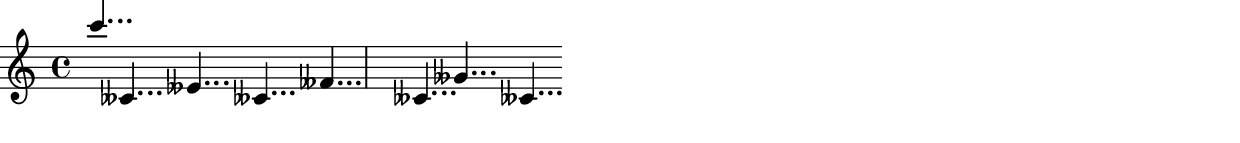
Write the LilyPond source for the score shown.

%% Generated by lilypond-book
%% Options: [exampleindent=10.16\mm,indent=0\mm,line-width=160\mm]
\include "lilypond-book-preamble.ly"


% ****************************************************************
% Start cut-&-pastable-section
% ****************************************************************

#(ly:set-option 'eps-box-padding 3.000000)



\paper {
  indent = 0\mm
  line-width = 160\mm
  % offset the left padding, also add 1mm as lilypond creates cropped
  % images with a little space on the right
  line-width = #(- line-width (* mm  3.000000) (* mm 1))
}

\layout {
  
}




% ****************************************************************
% ly snippet:
% ****************************************************************
\sourcefilename "/lilypond-2.24.3/input/regression/spacing-horizontal-skyline.ly"
\sourcefileline 0

\header {

  texidoc = "accidentals may be folded under preceding notes."
  }
\version "2.19.21"

\paper {
  ragged-right = ##t
  }

\relative {
  \stemUp c'''4...*1/2

  ceses,,!
  eses!
  ceses!
  feses!
  ceses!
  geses'!
  ceses,!

}




% ****************************************************************
% end ly snippet
% ****************************************************************
